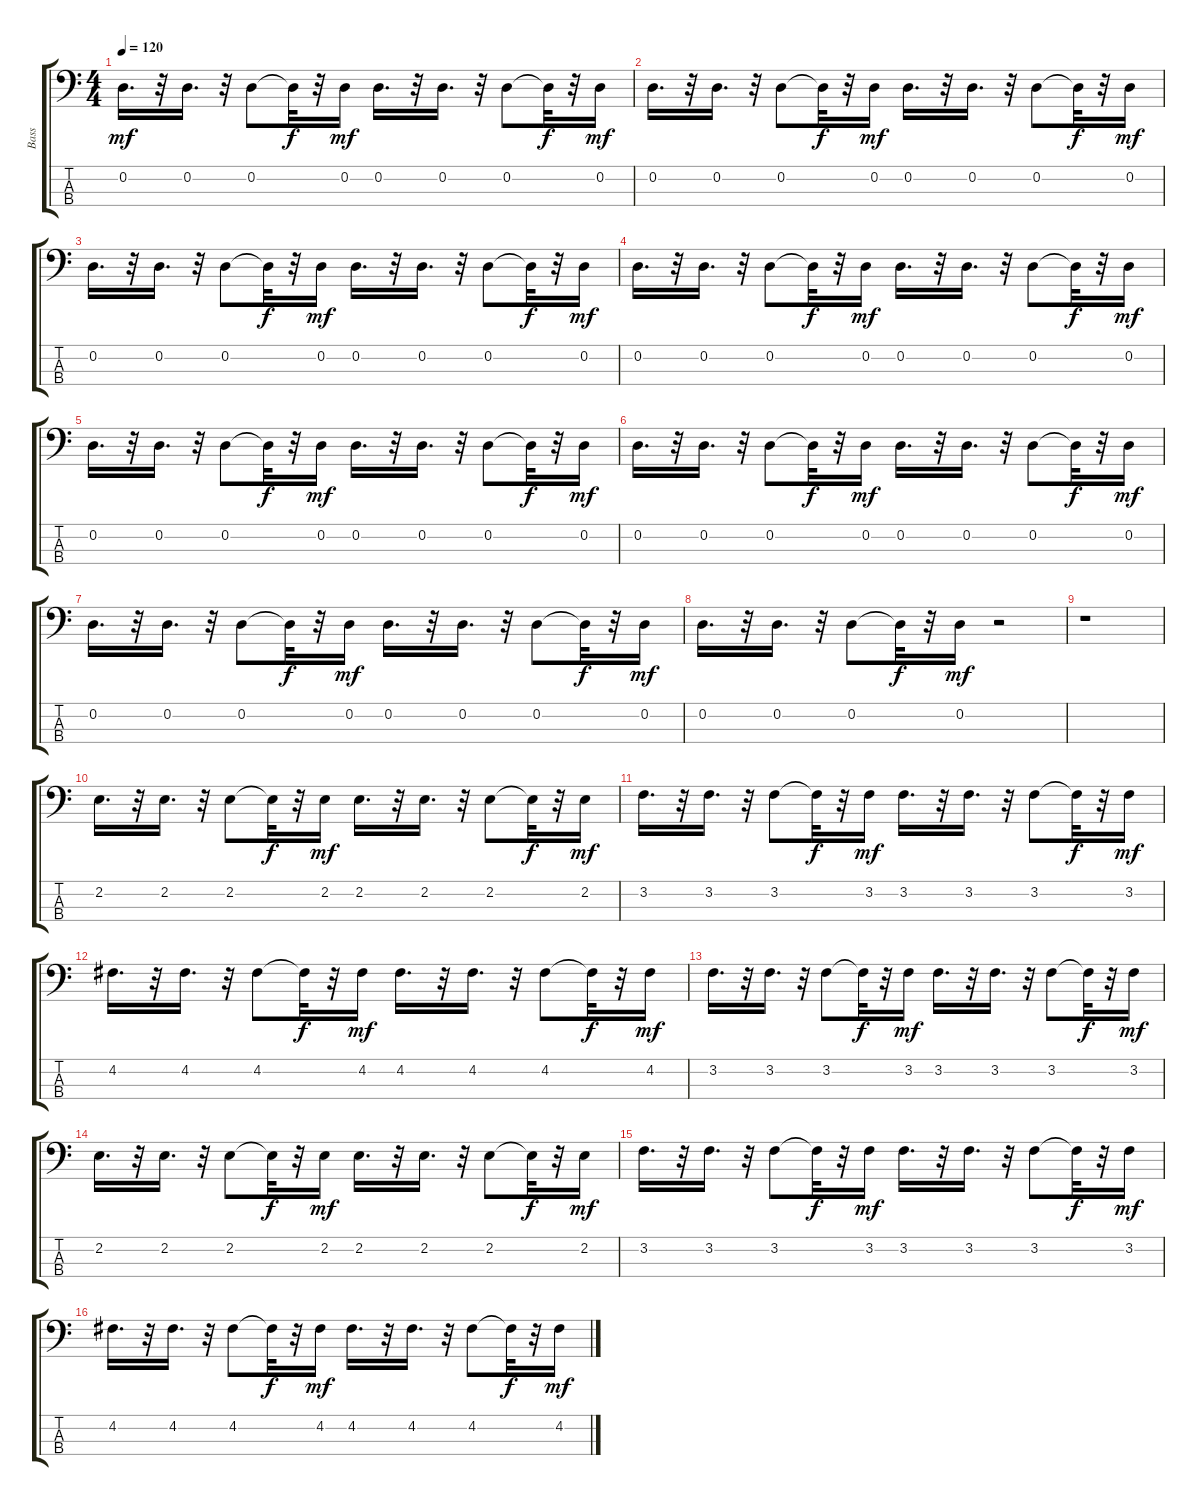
\track ("Bass" "Bass") {instrument synthbass2}
\staff {score tabs}
\tuning (G2 D2 A1 E1) {hide}
\ts (4 4)
\tempo 120
\clef f4
\ks c
0.2.16{d dy mf} r.32 0.2.16{d} r.32 0.2.8 0.2{t}.32{dy f} r.32 0.2.16{dy mf} 0.2.16{d} r.32 0.2.16{d} r.32 0.2.8 0.2{t}.32{dy f} r.32 0.2.16{dy mf} |
0.2.16{d} r.32 0.2.16{d} r.32 0.2.8 0.2{t}.32{dy f} r.32 0.2.16{dy mf} 0.2.16{d} r.32 0.2.16{d} r.32 0.2.8 0.2{t}.32{dy f} r.32 0.2.16{dy mf} |
0.2.16{d} r.32 0.2.16{d} r.32 0.2.8 0.2{t}.32{dy f} r.32 0.2.16{dy mf} 0.2.16{d} r.32 0.2.16{d} r.32 0.2.8 0.2{t}.32{dy f} r.32 0.2.16{dy mf} |
0.2.16{d} r.32 0.2.16{d} r.32 0.2.8 0.2{t}.32{dy f} r.32 0.2.16{dy mf} 0.2.16{d} r.32 0.2.16{d} r.32 0.2.8 0.2{t}.32{dy f} r.32 0.2.16{dy mf} |
0.2.16{d} r.32 0.2.16{d} r.32 0.2.8 0.2{t}.32{dy f} r.32 0.2.16{dy mf} 0.2.16{d} r.32 0.2.16{d} r.32 0.2.8 0.2{t}.32{dy f} r.32 0.2.16{dy mf} |
0.2.16{d} r.32 0.2.16{d} r.32 0.2.8 0.2{t}.32{dy f} r.32 0.2.16{dy mf} 0.2.16{d} r.32 0.2.16{d} r.32 0.2.8 0.2{t}.32{dy f} r.32 0.2.16{dy mf} |
0.2.16{d} r.32 0.2.16{d} r.32 0.2.8 0.2{t}.32{dy f} r.32 0.2.16{dy mf} 0.2.16{d} r.32 0.2.16{d} r.32 0.2.8 0.2{t}.32{dy f} r.32 0.2.16{dy mf} |
0.2.16{d} r.32 0.2.16{d} r.32 0.2.8 0.2{t}.32{dy f} r.32 0.2.16{dy mf} r.2 |
r.1 |
2.2.16{d} r.32 2.2.16{d} r.32 2.2.8 2.2{t}.32{dy f} r.32 2.2.16{dy mf} 2.2.16{d} r.32 2.2.16{d} r.32 2.2.8 2.2{t}.32{dy f} r.32 2.2.16{dy mf} |
3.2.16{d} r.32 3.2.16{d} r.32 3.2.8 3.2{t}.32{dy f} r.32 3.2.16{dy mf} 3.2.16{d} r.32 3.2.16{d} r.32 3.2.8 3.2{t}.32{dy f} r.32 3.2.16{dy mf} |
4.2.16{d} r.32 4.2.16{d} r.32 4.2.8 4.2{t}.32{dy f} r.32 4.2.16{dy mf} 4.2.16{d} r.32 4.2.16{d} r.32 4.2.8 4.2{t}.32{dy f} r.32 4.2.16{dy mf} |
3.2.16{d} r.32 3.2.16{d} r.32 3.2.8 3.2{t}.32{dy f} r.32 3.2.16{dy mf} 3.2.16{d} r.32 3.2.16{d} r.32 3.2.8 3.2{t}.32{dy f} r.32 3.2.16{dy mf} |
2.2.16{d} r.32 2.2.16{d} r.32 2.2.8 2.2{t}.32{dy f} r.32 2.2.16{dy mf} 2.2.16{d} r.32 2.2.16{d} r.32 2.2.8 2.2{t}.32{dy f} r.32 2.2.16{dy mf} |
3.2.16{d} r.32 3.2.16{d} r.32 3.2.8 3.2{t}.32{dy f} r.32 3.2.16{dy mf} 3.2.16{d} r.32 3.2.16{d} r.32 3.2.8 3.2{t}.32{dy f} r.32 3.2.16{dy mf} |
4.2.16{d} r.32 4.2.16{d} r.32 4.2.8 4.2{t}.32{dy f} r.32 4.2.16{dy mf} 4.2.16{d} r.32 4.2.16{d} r.32 4.2.8 4.2{t}.32{dy f} r.32 4.2.16{dy mf}
